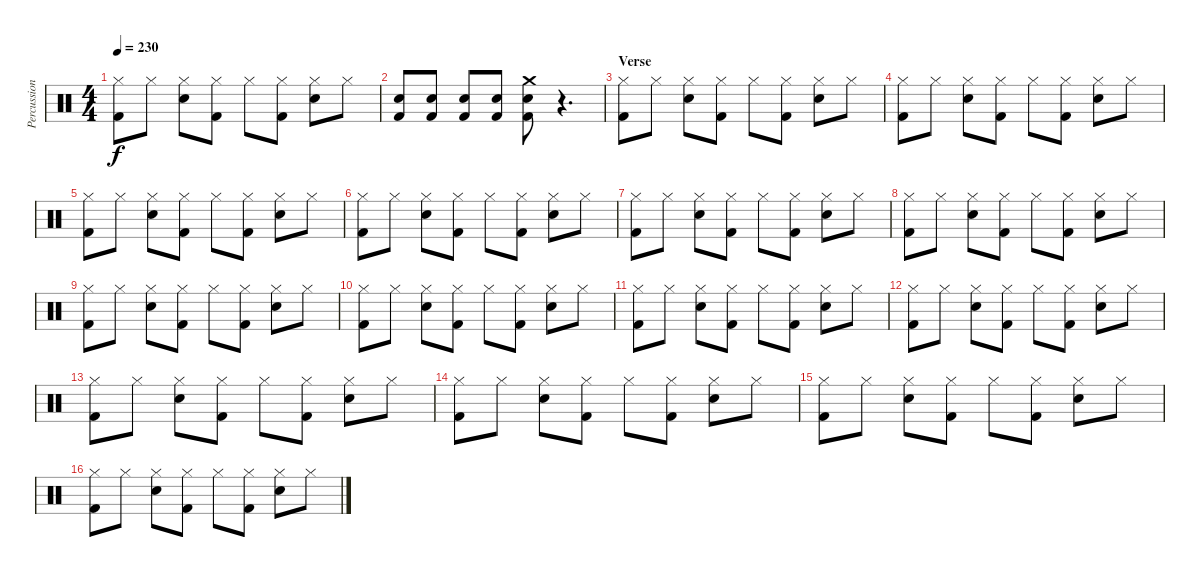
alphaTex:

\track ("Percussion" "Percussion") {instrument percussion}
\staff {score}
\articulation defaults
\ts (4 4)
\tempo 230
\clef neutral
\ks c
("Kick (hit) 2" "Hi-Hat (closed)").8{dy f} "Hi-Hat (closed)".8 ("Snare (hit) 2" "Hi-Hat (closed)").8 ("Kick (hit) 2" "Hi-Hat (closed)").8 "Hi-Hat (closed)".8 ("Kick (hit) 2" "Hi-Hat (closed)").8 ("Snare (hit) 2" "Hi-Hat (closed)").8 "Hi-Hat (closed)".8 |
("Kick (hit) 2" "Snare (hit) 2").8 ("Kick (hit) 2" "Snare (hit) 2").8 ("Kick (hit) 2" "Snare (hit) 2").8 ("Kick (hit) 2" "Snare (hit) 2").8 ("Kick (hit) 2" "Snare (hit) 2" "Crash medium (hit)").8 r.4{d} |
\section ("" "Verse")
("Kick (hit) 2" "Hi-Hat (closed)").8 "Hi-Hat (closed)".8 ("Snare (hit) 2" "Hi-Hat (closed)").8 ("Kick (hit) 2" "Hi-Hat (closed)").8 "Hi-Hat (closed)".8 ("Kick (hit) 2" "Hi-Hat (closed)").8 ("Snare (hit) 2" "Hi-Hat (closed)").8 "Hi-Hat (closed)".8 |
("Kick (hit) 2" "Hi-Hat (closed)").8 "Hi-Hat (closed)".8 ("Snare (hit) 2" "Hi-Hat (closed)").8 ("Kick (hit) 2" "Hi-Hat (closed)").8 "Hi-Hat (closed)".8 ("Kick (hit) 2" "Hi-Hat (closed)").8 ("Snare (hit) 2" "Hi-Hat (closed)").8 "Hi-Hat (closed)".8 |
("Kick (hit) 2" "Hi-Hat (closed)").8 "Hi-Hat (closed)".8 ("Snare (hit) 2" "Hi-Hat (closed)").8 ("Kick (hit) 2" "Hi-Hat (closed)").8 "Hi-Hat (closed)".8 ("Kick (hit) 2" "Hi-Hat (closed)").8 ("Snare (hit) 2" "Hi-Hat (closed)").8 "Hi-Hat (closed)".8 |
("Kick (hit) 2" "Hi-Hat (closed)").8 "Hi-Hat (closed)".8 ("Snare (hit) 2" "Hi-Hat (closed)").8 ("Kick (hit) 2" "Hi-Hat (closed)").8 "Hi-Hat (closed)".8 ("Kick (hit) 2" "Hi-Hat (closed)").8 ("Snare (hit) 2" "Hi-Hat (closed)").8 "Hi-Hat (closed)".8 |
("Kick (hit) 2" "Hi-Hat (closed)").8 "Hi-Hat (closed)".8 ("Snare (hit) 2" "Hi-Hat (closed)").8 ("Kick (hit) 2" "Hi-Hat (closed)").8 "Hi-Hat (closed)".8 ("Kick (hit) 2" "Hi-Hat (closed)").8 ("Snare (hit) 2" "Hi-Hat (closed)").8 "Hi-Hat (closed)".8 |
("Kick (hit) 2" "Hi-Hat (closed)").8 "Hi-Hat (closed)".8 ("Snare (hit) 2" "Hi-Hat (closed)").8 ("Kick (hit) 2" "Hi-Hat (closed)").8 "Hi-Hat (closed)".8 ("Kick (hit) 2" "Hi-Hat (closed)").8 ("Snare (hit) 2" "Hi-Hat (closed)").8 "Hi-Hat (closed)".8 |
("Kick (hit) 2" "Hi-Hat (closed)").8 "Hi-Hat (closed)".8 ("Snare (hit) 2" "Hi-Hat (closed)").8 ("Kick (hit) 2" "Hi-Hat (closed)").8 "Hi-Hat (closed)".8 ("Kick (hit) 2" "Hi-Hat (closed)").8 ("Snare (hit) 2" "Hi-Hat (closed)").8 "Hi-Hat (closed)".8 |
("Kick (hit) 2" "Hi-Hat (closed)").8 "Hi-Hat (closed)".8 ("Snare (hit) 2" "Hi-Hat (closed)").8 ("Kick (hit) 2" "Hi-Hat (closed)").8 "Hi-Hat (closed)".8 ("Kick (hit) 2" "Hi-Hat (closed)").8 ("Snare (hit) 2" "Hi-Hat (closed)").8 "Hi-Hat (closed)".8 |
("Kick (hit) 2" "Hi-Hat (closed)").8 "Hi-Hat (closed)".8 ("Snare (hit) 2" "Hi-Hat (closed)").8 ("Kick (hit) 2" "Hi-Hat (closed)").8 "Hi-Hat (closed)".8 ("Kick (hit) 2" "Hi-Hat (closed)").8 ("Snare (hit) 2" "Hi-Hat (closed)").8 "Hi-Hat (closed)".8 |
("Kick (hit) 2" "Hi-Hat (closed)").8 "Hi-Hat (closed)".8 ("Snare (hit) 2" "Hi-Hat (closed)").8 ("Kick (hit) 2" "Hi-Hat (closed)").8 "Hi-Hat (closed)".8 ("Kick (hit) 2" "Hi-Hat (closed)").8 ("Snare (hit) 2" "Hi-Hat (closed)").8 "Hi-Hat (closed)".8 |
("Kick (hit) 2" "Hi-Hat (closed)").8 "Hi-Hat (closed)".8 ("Snare (hit) 2" "Hi-Hat (closed)").8 ("Kick (hit) 2" "Hi-Hat (closed)").8 "Hi-Hat (closed)".8 ("Kick (hit) 2" "Hi-Hat (closed)").8 ("Snare (hit) 2" "Hi-Hat (closed)").8 "Hi-Hat (closed)".8 |
("Kick (hit) 2" "Hi-Hat (closed)").8 "Hi-Hat (closed)".8 ("Snare (hit) 2" "Hi-Hat (closed)").8 ("Kick (hit) 2" "Hi-Hat (closed)").8 "Hi-Hat (closed)".8 ("Kick (hit) 2" "Hi-Hat (closed)").8 ("Snare (hit) 2" "Hi-Hat (closed)").8 "Hi-Hat (closed)".8 |
("Kick (hit) 2" "Hi-Hat (closed)").8 "Hi-Hat (closed)".8 ("Snare (hit) 2" "Hi-Hat (closed)").8 ("Kick (hit) 2" "Hi-Hat (closed)").8 "Hi-Hat (closed)".8 ("Kick (hit) 2" "Hi-Hat (closed)").8 ("Snare (hit) 2" "Hi-Hat (closed)").8 "Hi-Hat (closed)".8 |
("Kick (hit) 2" "Hi-Hat (closed)").8 "Hi-Hat (closed)".8 ("Snare (hit) 2" "Hi-Hat (closed)").8 ("Kick (hit) 2" "Hi-Hat (closed)").8 "Hi-Hat (closed)".8 ("Kick (hit) 2" "Hi-Hat (closed)").8 ("Snare (hit) 2" "Hi-Hat (closed)").8 "Hi-Hat (closed)".8
